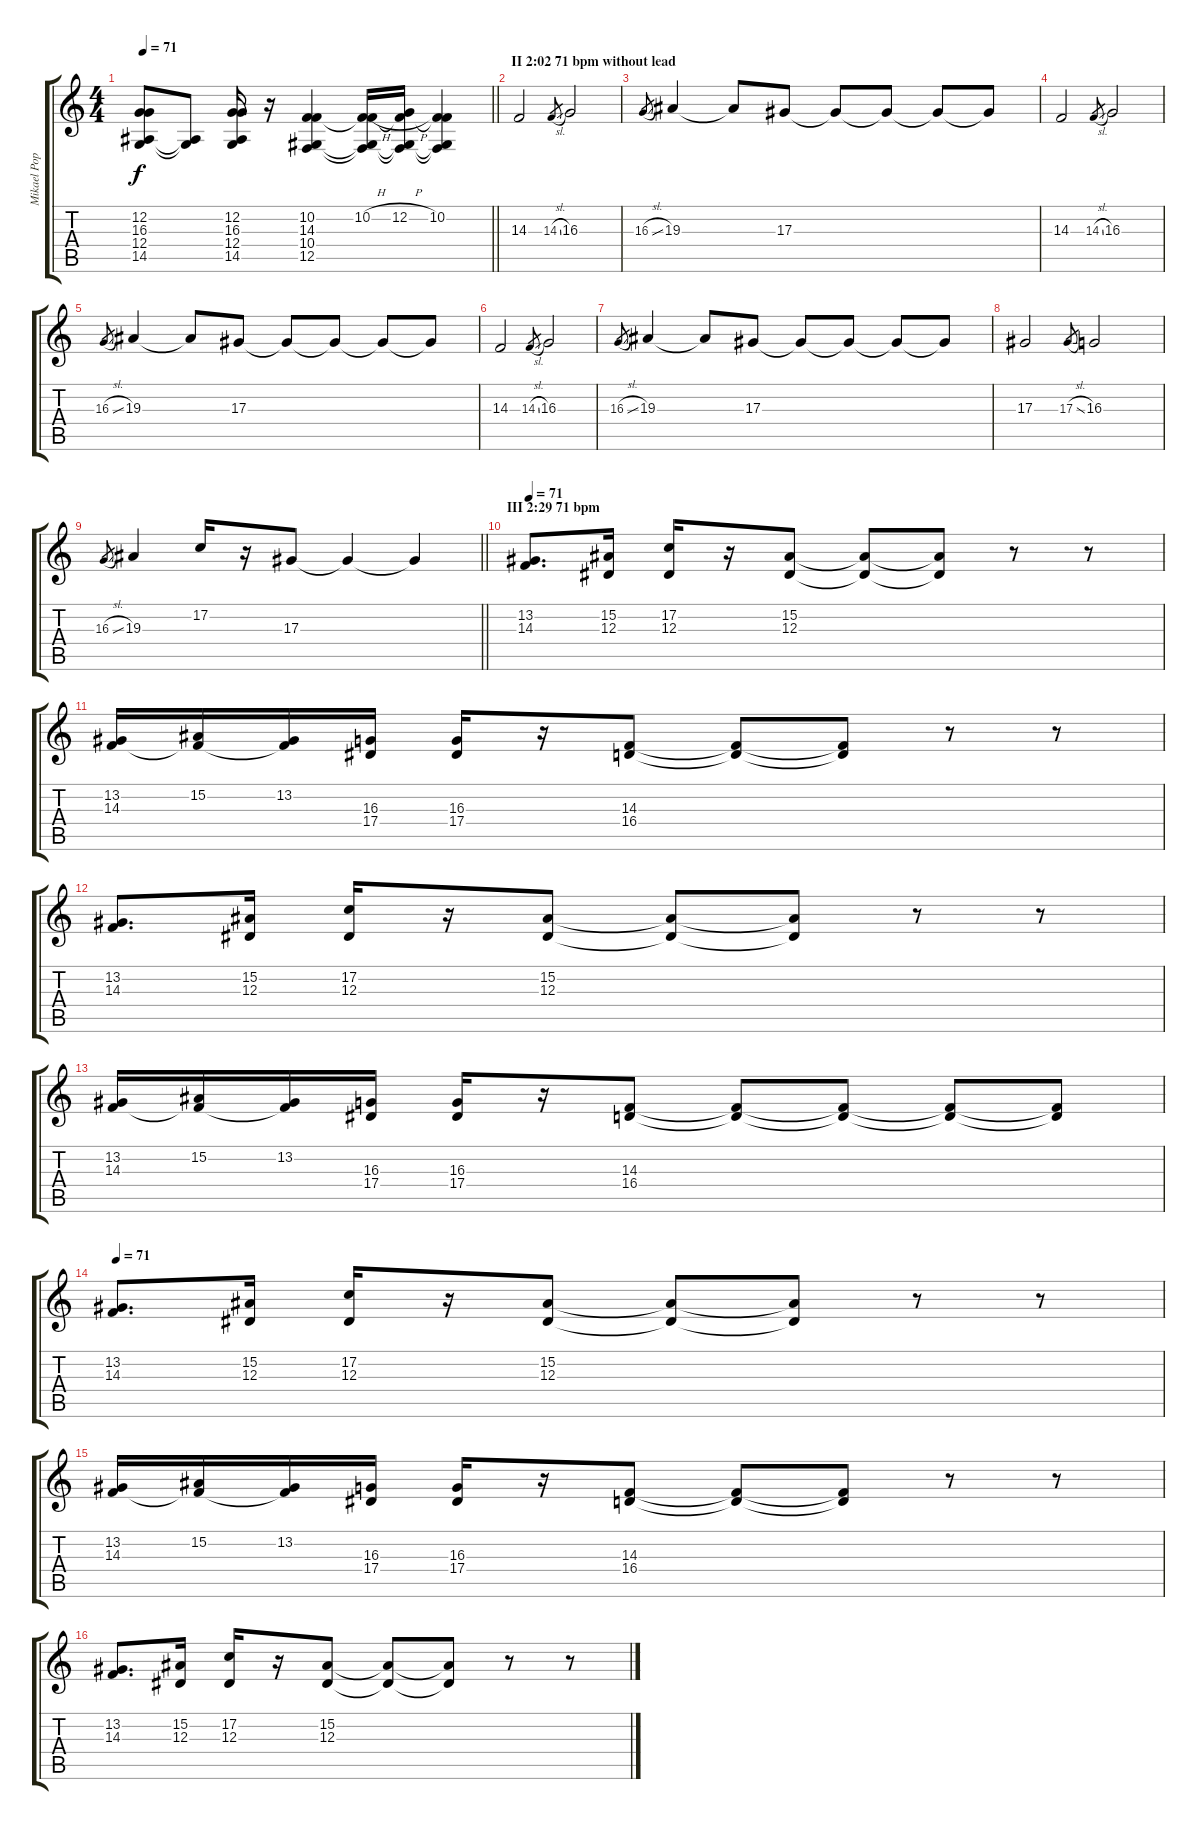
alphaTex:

\track ("Mikael Popovic (Mellotron) C Tuning" "Mikael Pop") {instrument flute}
\staff {score tabs}
\tuning (C4 G3 Eb3 Bb2 F2 C2) {hide}
\ts (4 4)
\tempo 71
\clef g2
\barLineRight lightlight
\ks c
(12.2 16.3 12.4 14.5).8{dy f} (12.4{t} 14.5{t}).8 (12.2 16.3 12.4 14.5).16 r.16 (10.2 14.3 10.4 12.5).4 (10.2{h} 14.3{t} 10.4{t} 12.5{t}).16 (12.2{h} 14.3{t} 10.4{t} 12.5{t}).16 (10.2 14.3{t} 10.4{t} 12.5{t}).4 |
\section ("" "II 2:02 71 bpm without lead")
14.3.2 14.3{sl}.8{gr} 16.3.2 |
16.3{sl}.8{gr} 19.3.4 19.3{t}.8 17.3.8 17.3{t}.8 17.3{t}.8 17.3{t}.8 17.3{t}.8 |
14.3.2 14.3{sl}.8{gr} 16.3.2 |
16.3{sl}.8{gr} 19.3.4 19.3{t}.8 17.3.8 17.3{t}.8 17.3{t}.8 17.3{t}.8 17.3{t}.8 |
14.3.2 14.3{sl}.8{gr} 16.3.2 |
16.3{sl}.8{gr} 19.3.4 19.3{t}.8 17.3.8 17.3{t}.8 17.3{t}.8 17.3{t}.8 17.3{t}.8 |
17.3.2 17.3{sl}.8{gr} 16.3.2 |
\barLineRight lightlight
16.3{sl}.8{gr} 19.3.4 17.2.16 r.16 17.3.8 17.3{t}.4 17.3{t}.4 |
\section ("" "III 2:29 71 bpm")
\tempo 71
(13.2 14.3).8{d} (15.2 12.3).16 (17.2 12.3).16 r.16 (15.2 12.3).8 (15.2{t} 12.3{t}).8 (15.2{t} 12.3{t}).8 r.8 r.8 |
(13.2 14.3).16 (15.2 14.3{t}).16 (13.2 14.3{t}).16 (16.3 17.4).16 (16.3 17.4).16 r.16 (14.3 16.4).8 (14.3{t} 16.4{t}).8 (14.3{t} 16.4{t}).8 r.8 r.8 |
(13.2 14.3).8{d} (15.2 12.3).16 (17.2 12.3).16 r.16 (15.2 12.3).8 (15.2{t} 12.3{t}).8 (15.2{t} 12.3{t}).8 r.8 r.8 |
(13.2 14.3).16 (15.2 14.3{t}).16 (13.2 14.3{t}).16 (16.3 17.4).16 (16.3 17.4).16 r.16 (14.3 16.4).8 (14.3{t} 16.4{t}).8 (14.3{t} 16.4{t}).8 (14.3{t} 16.4{t}).8 (14.3{t} 16.4{t}).8 |
\tempo 71
(13.2 14.3).8{d} (15.2 12.3).16 (17.2 12.3).16 r.16 (15.2 12.3).8 (15.2{t} 12.3{t}).8 (15.2{t} 12.3{t}).8 r.8 r.8 |
(13.2 14.3).16 (15.2 14.3{t}).16 (13.2 14.3{t}).16 (16.3 17.4).16 (16.3 17.4).16 r.16 (14.3 16.4).8 (14.3{t} 16.4{t}).8 (14.3{t} 16.4{t}).8 r.8 r.8 |
(13.2 14.3).8{d} (15.2 12.3).16 (17.2 12.3).16 r.16 (15.2 12.3).8 (15.2{t} 12.3{t}).8 (15.2{t} 12.3{t}).8 r.8 r.8
